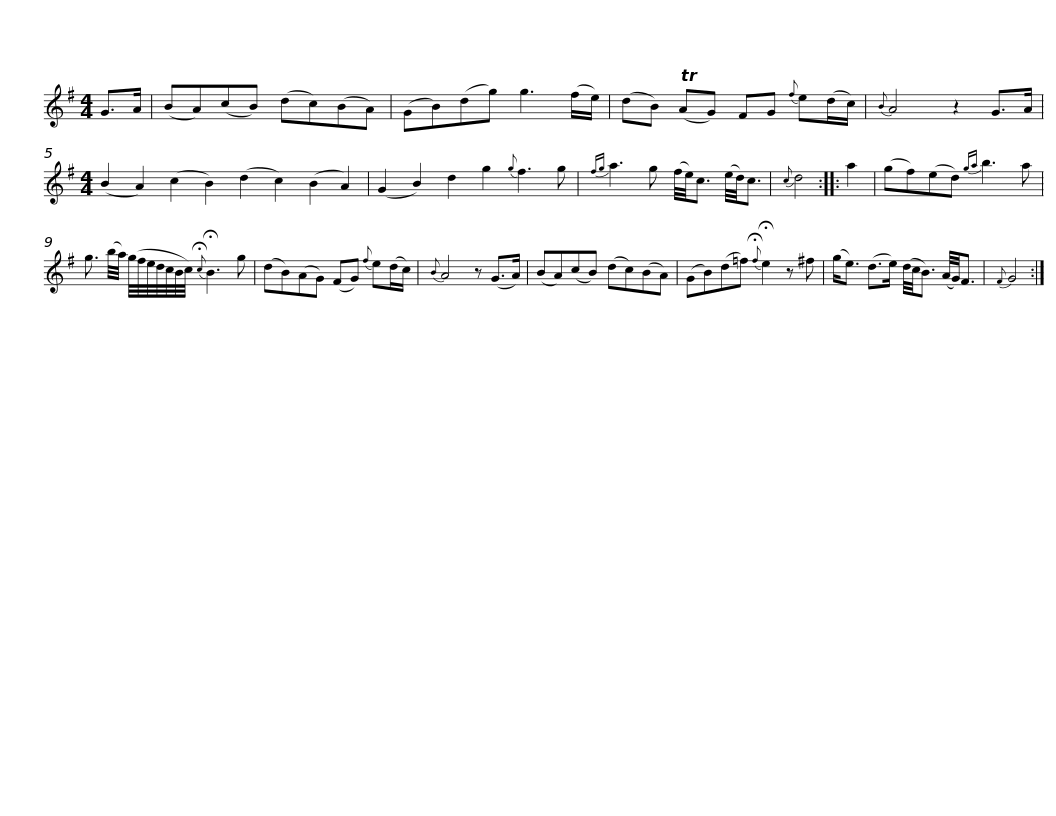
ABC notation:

X:1
L:1/8
M:4/4
I:linebreak $
K:G
V:1 treble
V:1
 G>A | (BA)(cB) (dc)(BA) | (GB)(dg) g3 (f/e/) | (dB) (TAG) FG{f} e(d/c/) |{B} A4 z2 G>A | %5
[M:4/4] (B2 A2) (c2 B2) (d2 c2) (B2 A2) |$ (G2 B2) d2 g2{g} f3 g |{fg} a3 g (f/4e/4)c3/2 (e/4d/4)c3/2 |{c} d4 :: a2 | %10
 (gf)(ed){ga} b3 a | g3/2 (b/4a/4) (g/4f/4e/4d/4c/4B/4c/4){!fermata!c} !fermata!B3 g |$ (dB)(AG) (FG){f} e(d/c/) |{B} A4 z (G>A) | (BA)(cB) (dc)(BA) | %15
 (GB)(d=f){!fermata!f} !fermata!e2 z ^f | (g<e) (d>e) (d/4c/4B3/2) (A/4G/4)F3/2 |${F} G4 :| %18
